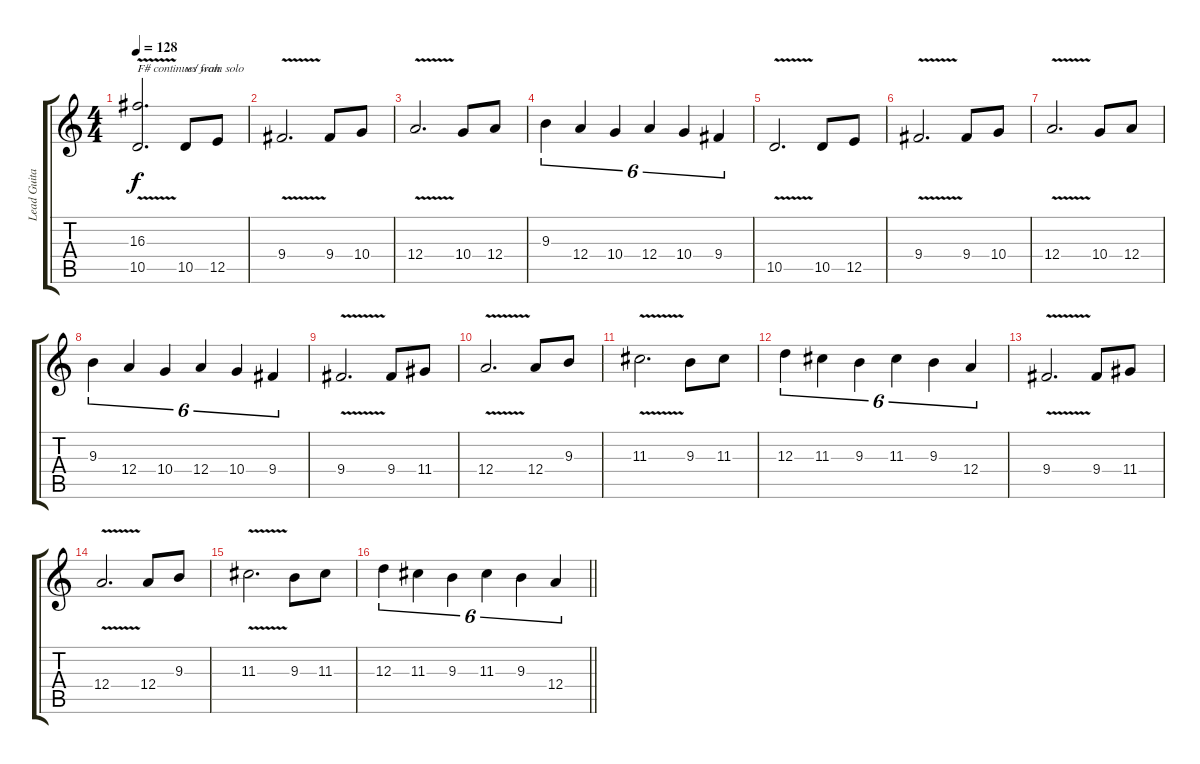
\track ("Lead Guitar" "Lead Guita") {instrument distortionguitar}
\staff {score tabs}
\tuning (B3 Gb3 D3 A2 E2 B1) {hide}
\ts (4 4)
\section ("" "")
\tempo 128
\clef g2
\ks c
(16.3 10.5{v}).2{d txt "F# continues from solo" dy f} 10.5.8{txt "w/ wah"} 12.5.8 |
9.4{v}.2{d} 9.4.8 10.4.8 |
12.4{v}.2{d} 10.4.8 12.4.8 |
9.3.4{tu (6 4)} 12.4.4{tu (6 4)} 10.4.4{tu (6 4)} 12.4.4{tu (6 4)} 10.4.4{tu (6 4)} 9.4.4{tu (6 4)} |
10.5{v}.2{d} 10.5.8 12.5.8 |
9.4{v}.2{d} 9.4.8 10.4.8 |
12.4{v}.2{d} 10.4.8 12.4.8 |
9.3.4{tu (6 4)} 12.4.4{tu (6 4)} 10.4.4{tu (6 4)} 12.4.4{tu (6 4)} 10.4.4{tu (6 4)} 9.4.4{tu (6 4)} |
9.4{v}.2{d} 9.4.8 11.4.8 |
12.4{v}.2{d} 12.4.8 9.3.8 |
11.3{v}.2{d} 9.3.8 11.3.8 |
12.3.4{tu (6 4)} 11.3.4{tu (6 4)} 9.3.4{tu (6 4)} 11.3.4{tu (6 4)} 9.3.4{tu (6 4)} 12.4.4{tu (6 4)} |
9.4{v}.2{d} 9.4.8 11.4.8 |
12.4{v}.2{d} 12.4.8 9.3.8 |
11.3{v}.2{d} 9.3.8 11.3.8 |
\barLineRight lightlight
12.3.4{tu (6 4)} 11.3.4{tu (6 4)} 9.3.4{tu (6 4)} 11.3.4{tu (6 4)} 9.3.4{tu (6 4)} 12.4.4{tu (6 4)}
